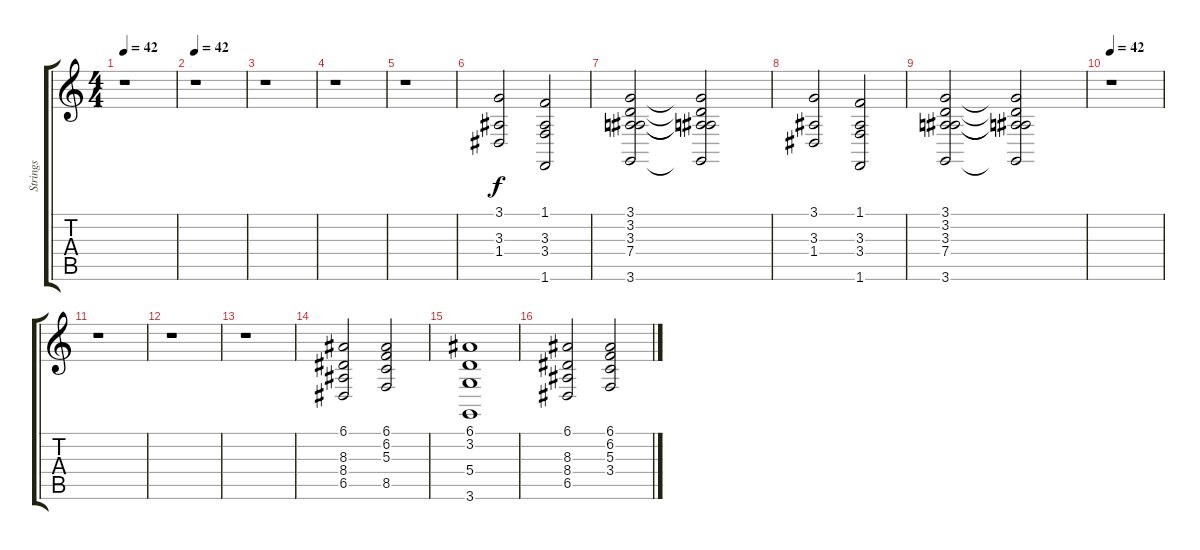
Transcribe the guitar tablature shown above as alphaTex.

\track ("Strings" "Strings") {instrument stringensemble1}
\staff {score tabs}
\tuning (E4 B3 G3 D3 A2 E2) {hide}
\ts (4 4)
\tempo 42
\clef g2
\ks c
r.1{dy f instrument stringensemble1} |
\tempo 42
r.1 |
r.1 |
r.1 |
r.1 |
(3.1 3.3 1.4).2 (1.1 3.3 3.4 1.6).2 |
(3.1 3.2 3.3 7.4 3.6).2 (3.1{t} 3.2{t} 3.3{t} 7.4{t} 3.6{t}).2 |
(3.1 3.3 1.4).2 (1.1 3.3 3.4 1.6).2 |
(3.1 3.2 3.3 7.4 3.6).2 (3.1{t} 3.2{t} 3.3{t} 7.4{t} 3.6{t}).2 |
\tempo 42
r.1 |
r.1 |
r.1 |
r.1 |
(6.1 8.3 8.4 6.5).2 (6.1 6.2 5.3 8.5).2 |
(6.1 3.2 5.4 3.6).1 |
(6.1 8.3 8.4 6.5).2 (6.1 6.2 5.3 3.4).2
